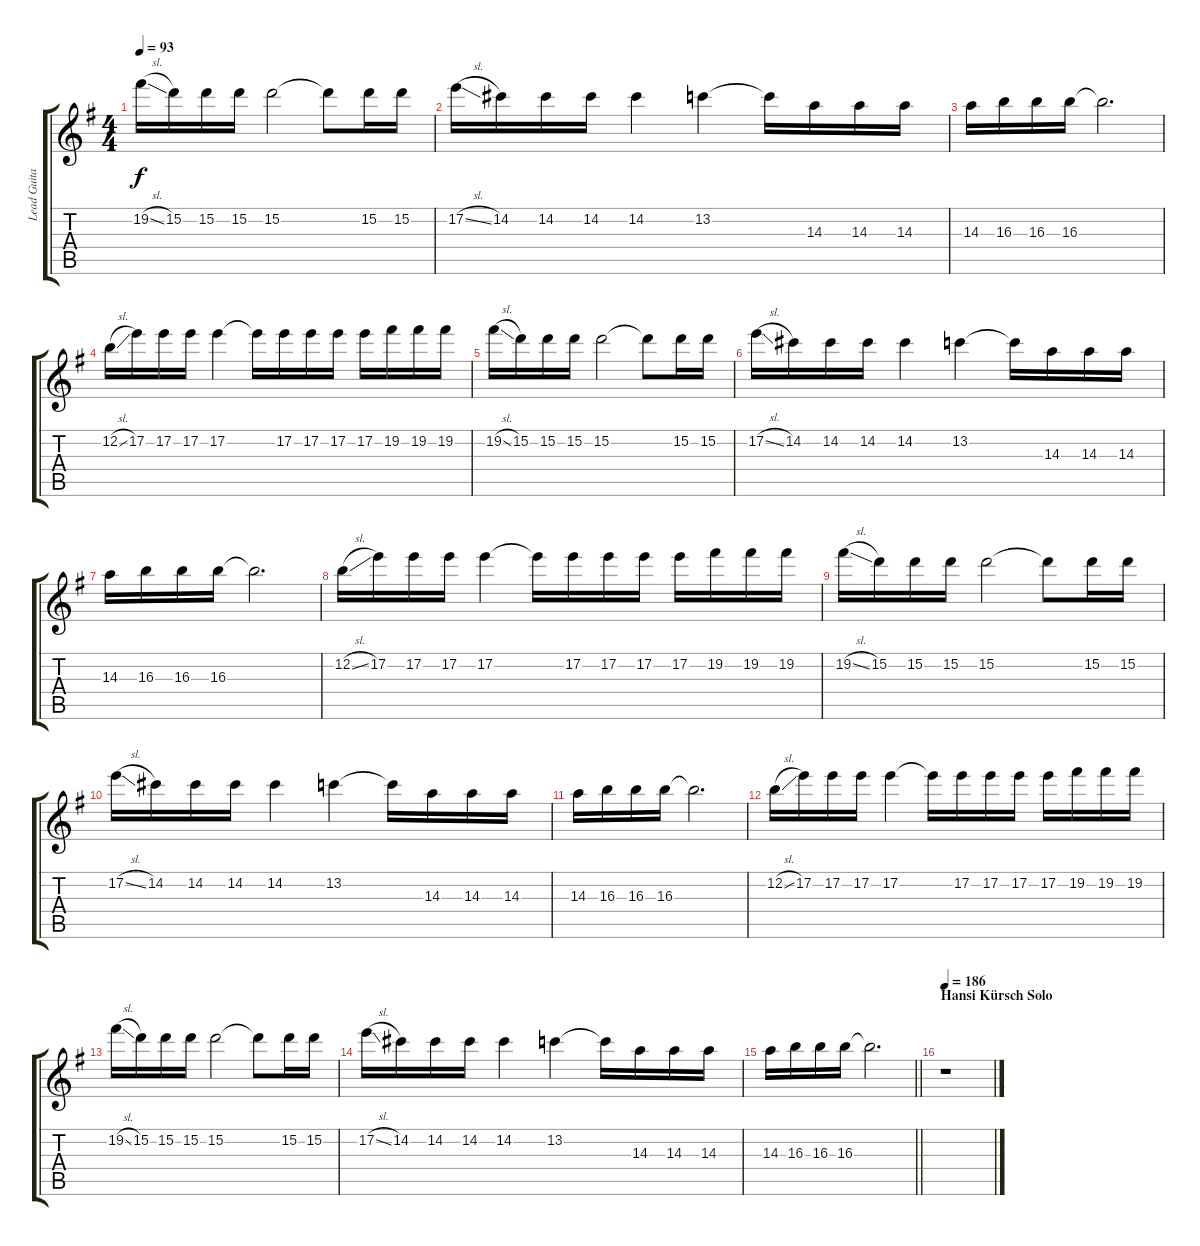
\track ("Lead Guitar 1 - Arjen Lucassen" "Lead Guita") {instrument overdrivenguitar}
\staff {score tabs}
\tuning (E4 B3 G3 D3 A2 E2) {hide}
\ts (4 4)
\tempo 93
\clef g2
\ks eminor
19.2{sl}.16{dy f} 15.2.16 15.2.16 15.2.16 15.2.2 15.2{t}.8 15.2.16 15.2.16 |
17.2{sl}.16 14.2.16 14.2.16 14.2.16 14.2.4 13.2.4 13.2{t}.16 14.3.16 14.3.16 14.3.16 |
14.3.16 16.3.16 16.3.16 16.3.16 16.3{t}.2{d} |
12.2{sl}.16 17.2.16 17.2.16 17.2.16 17.2.4 17.2{t}.16 17.2.16 17.2.16 17.2.16 17.2.16 19.2.16 19.2.16 19.2.16 |
19.2{sl}.16 15.2.16 15.2.16 15.2.16 15.2.2 15.2{t}.8 15.2.16 15.2.16 |
17.2{sl}.16 14.2.16 14.2.16 14.2.16 14.2.4 13.2.4 13.2{t}.16 14.3.16 14.3.16 14.3.16 |
14.3.16 16.3.16 16.3.16 16.3.16 16.3{t}.2{d} |
12.2{sl}.16 17.2.16 17.2.16 17.2.16 17.2.4 17.2{t}.16 17.2.16 17.2.16 17.2.16 17.2.16 19.2.16 19.2.16 19.2.16 |
19.2{sl}.16 15.2.16 15.2.16 15.2.16 15.2.2 15.2{t}.8 15.2.16 15.2.16 |
17.2{sl}.16 14.2.16 14.2.16 14.2.16 14.2.4 13.2.4 13.2{t}.16 14.3.16 14.3.16 14.3.16 |
14.3.16 16.3.16 16.3.16 16.3.16 16.3{t}.2{d} |
12.2{sl}.16 17.2.16 17.2.16 17.2.16 17.2.4 17.2{t}.16 17.2.16 17.2.16 17.2.16 17.2.16 19.2.16 19.2.16 19.2.16 |
19.2{sl}.16 15.2.16 15.2.16 15.2.16 15.2.2 15.2{t}.8 15.2.16 15.2.16 |
17.2{sl}.16 14.2.16 14.2.16 14.2.16 14.2.4 13.2.4 13.2{t}.16 14.3.16 14.3.16 14.3.16 |
\barLineRight lightlight
14.3.16 16.3.16 16.3.16 16.3.16 16.3{t}.2{d} |
\section ("" "Hansi Kürsch Solo")
\tempo 186
r.1
